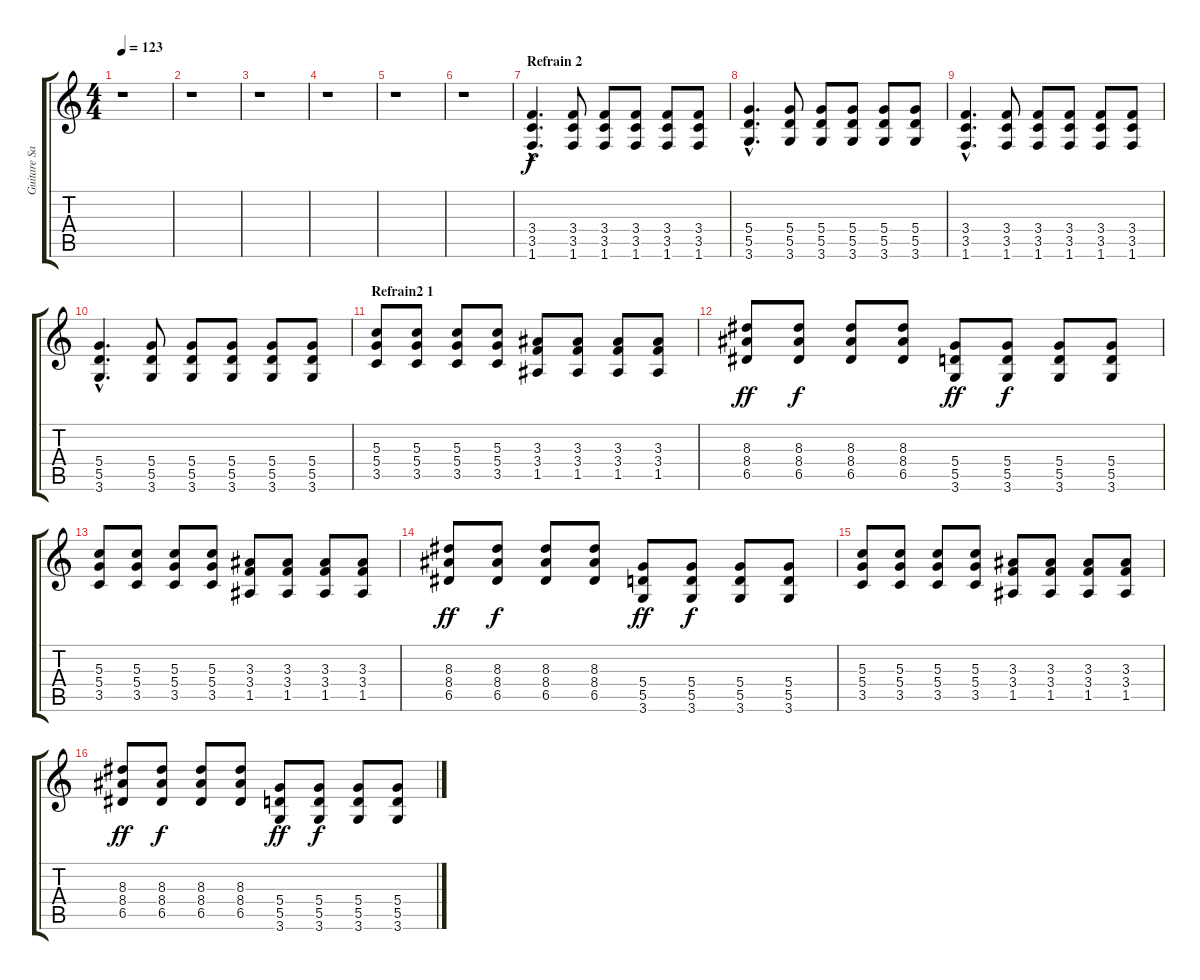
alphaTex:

\track ("Guitare Saturé" "Guitare Sa") {instrument distortionguitar}
\staff {score tabs}
\tuning (E4 B3 G3 D3 A2 E2) {hide}
\ts (4 4)
\tempo 123
\clef g2
\ks c
r.1{dy f} |
r.1 |
r.1 |
r.1 |
r.1 |
r.1 |
\section ("" "Refrain 2")
(3.4{hac} 3.5{hac} 1.6{hac}).4{d} (3.4 3.5 1.6).8 (3.4 3.5 1.6).8 (3.4 3.5 1.6).8 (3.4 3.5 1.6).8 (3.4 3.5 1.6).8 |
(5.4{hac} 5.5{hac} 3.6{hac}).4{d} (5.4 5.5 3.6).8 (5.4 5.5 3.6).8 (5.4 5.5 3.6).8 (5.4 5.5 3.6).8 (5.4 5.5 3.6).8 |
(3.4{hac} 3.5{hac} 1.6{hac}).4{d} (3.4 3.5 1.6).8 (3.4 3.5 1.6).8 (3.4 3.5 1.6).8 (3.4 3.5 1.6).8 (3.4 3.5 1.6).8 |
(5.4{hac} 5.5{hac} 3.6{hac}).4{d} (5.4 5.5 3.6).8 (5.4 5.5 3.6).8 (5.4 5.5 3.6).8 (5.4 5.5 3.6).8 (5.4 5.5 3.6).8 |
\section ("" "Refrain2 1")
(5.3 5.4 3.5).8 (5.3 5.4 3.5).8 (5.3 5.4 3.5).8 (5.3 5.4 3.5).8 (3.3 3.4 1.5).8 (3.3 3.4 1.5).8 (3.3 3.4 1.5).8 (3.3 3.4 1.5).8 |
(8.3 8.4 6.5).8{dy ff} (8.3 8.4 6.5).8{dy f} (8.3 8.4 6.5).8 (8.3 8.4 6.5).8 (5.4 5.5 3.6).8{dy ff} (5.4 5.5 3.6).8{dy f} (5.4 5.5 3.6).8 (5.4 5.5 3.6).8 |
(5.3 5.4 3.5).8 (5.3 5.4 3.5).8 (5.3 5.4 3.5).8 (5.3 5.4 3.5).8 (3.3 3.4 1.5).8 (3.3 3.4 1.5).8 (3.3 3.4 1.5).8 (3.3 3.4 1.5).8 |
(8.3 8.4 6.5).8{dy ff} (8.3 8.4 6.5).8{dy f} (8.3 8.4 6.5).8 (8.3 8.4 6.5).8 (5.4 5.5 3.6).8{dy ff} (5.4 5.5 3.6).8{dy f} (5.4 5.5 3.6).8 (5.4 5.5 3.6).8 |
(5.3 5.4 3.5).8 (5.3 5.4 3.5).8 (5.3 5.4 3.5).8 (5.3 5.4 3.5).8 (3.3 3.4 1.5).8 (3.3 3.4 1.5).8 (3.3 3.4 1.5).8 (3.3 3.4 1.5).8 |
(8.3 8.4 6.5).8{dy ff} (8.3 8.4 6.5).8{dy f} (8.3 8.4 6.5).8 (8.3 8.4 6.5).8 (5.4 5.5 3.6).8{dy ff} (5.4 5.5 3.6).8{dy f} (5.4 5.5 3.6).8 (5.4 5.5 3.6).8
